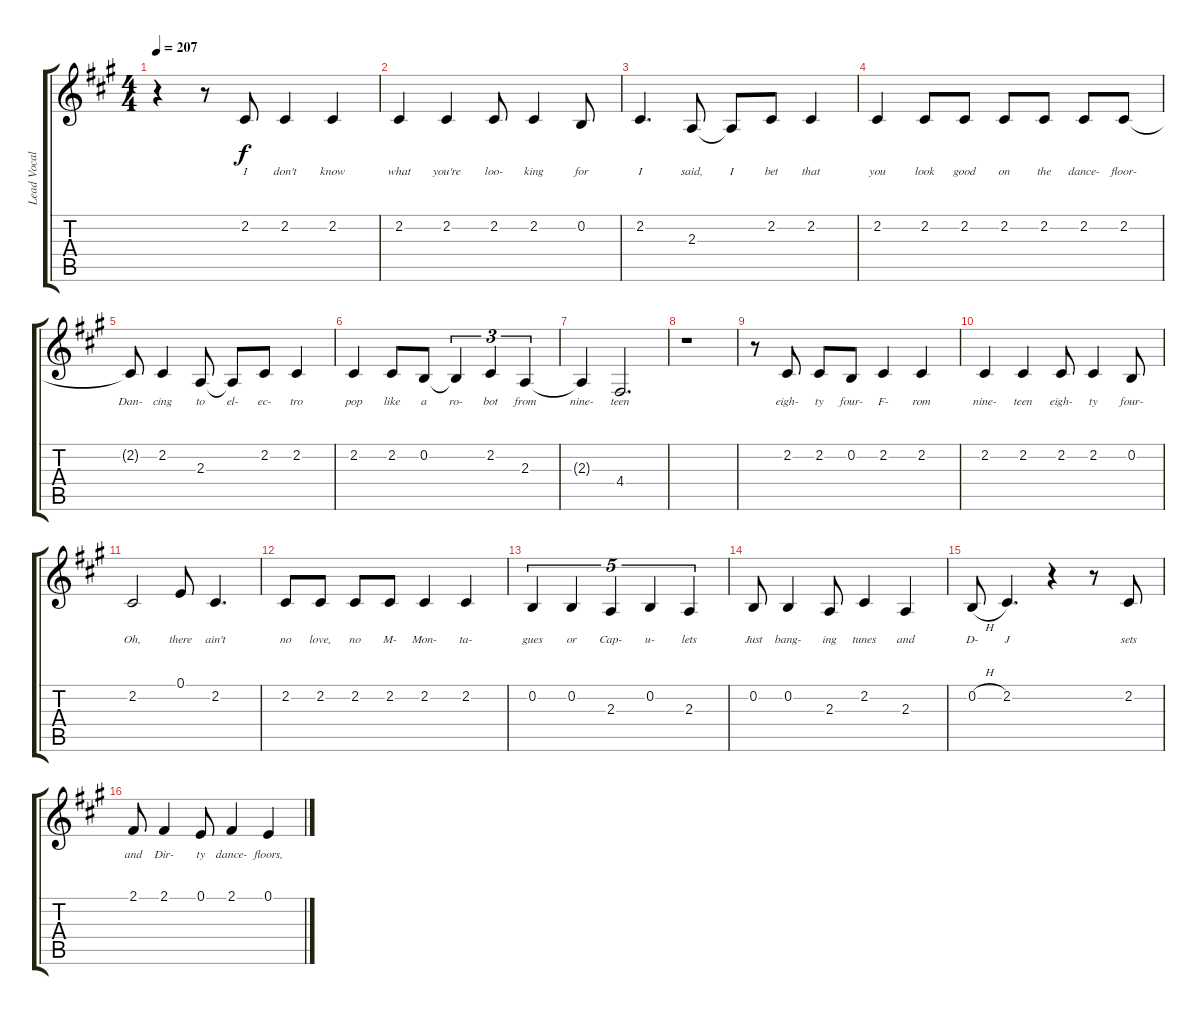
\track ("Lead Vocals" "Lead Vocal") {instrument lead2sawtooth}
\staff {score tabs}
\tuning (E4 B3 G3 D3 A2 E2) {hide}
\ts (4 4)
\tempo 207
\clef g2
\ks a
r.4{dy f} r.8 2.2.8{lyrics (0 "I") lyrics (1 "") lyrics (2 "") lyrics (3 "") lyrics (4 "")} 2.2.4{lyrics (0 "don't") lyrics (1 "") lyrics (2 "") lyrics (3 "") lyrics (4 "")} 2.2.4{lyrics (0 "know") lyrics (1 "") lyrics (2 "") lyrics (3 "") lyrics (4 "")} |
2.2.4{lyrics (0 "what") lyrics (1 "") lyrics (2 "") lyrics (3 "") lyrics (4 "")} 2.2.4{lyrics (0 "you're") lyrics (1 "") lyrics (2 "") lyrics (3 "") lyrics (4 "")} 2.2.8{lyrics (0 "loo-") lyrics (1 "") lyrics (2 "") lyrics (3 "") lyrics (4 "")} 2.2.4{lyrics (0 "king") lyrics (1 "") lyrics (2 "") lyrics (3 "") lyrics (4 "")} 0.2.8{lyrics (0 "for") lyrics (1 "") lyrics (2 "") lyrics (3 "") lyrics (4 "")} |
2.2.4{d lyrics (0 "I") lyrics (1 "") lyrics (2 "") lyrics (3 "") lyrics (4 "")} 2.3.8{lyrics (0 "said,") lyrics (1 "") lyrics (2 "") lyrics (3 "") lyrics (4 "")} 2.3{t}.8{lyrics (0 "I") lyrics (1 "") lyrics (2 "") lyrics (3 "") lyrics (4 "")} 2.2.8{lyrics (0 "bet") lyrics (1 "") lyrics (2 "") lyrics (3 "") lyrics (4 "")} 2.2.4{lyrics (0 "that") lyrics (1 "") lyrics (2 "") lyrics (3 "") lyrics (4 "")} |
2.2.4{lyrics (0 "you") lyrics (1 "") lyrics (2 "") lyrics (3 "") lyrics (4 "")} 2.2.8{lyrics (0 "look") lyrics (1 "") lyrics (2 "") lyrics (3 "") lyrics (4 "")} 2.2.8{lyrics (0 "good") lyrics (1 "") lyrics (2 "") lyrics (3 "") lyrics (4 "")} 2.2.8{lyrics (0 "on") lyrics (1 "") lyrics (2 "") lyrics (3 "") lyrics (4 "")} 2.2.8{lyrics (0 "the") lyrics (1 "") lyrics (2 "") lyrics (3 "") lyrics (4 "")} 2.2.8{lyrics (0 "dance-") lyrics (1 "") lyrics (2 "") lyrics (3 "") lyrics (4 "")} 2.2.8{lyrics (0 "floor-") lyrics (1 "") lyrics (2 "") lyrics (3 "") lyrics (4 "")} |
2.2{t}.8{lyrics (0 "Dan-") lyrics (1 "") lyrics (2 "") lyrics (3 "") lyrics (4 "")} 2.2.4{lyrics (0 "cing") lyrics (1 "") lyrics (2 "") lyrics (3 "") lyrics (4 "")} 2.3.8{lyrics (0 "to") lyrics (1 "") lyrics (2 "") lyrics (3 "") lyrics (4 "")} 2.3{t}.8{lyrics (0 "el-") lyrics (1 "") lyrics (2 "") lyrics (3 "") lyrics (4 "")} 2.2.8{lyrics (0 "ec-") lyrics (1 "") lyrics (2 "") lyrics (3 "") lyrics (4 "")} 2.2.4{lyrics (0 "tro") lyrics (1 "") lyrics (2 "") lyrics (3 "") lyrics (4 "")} |
2.2.4{lyrics (0 "pop") lyrics (1 "") lyrics (2 "") lyrics (3 "") lyrics (4 "")} 2.2.8{lyrics (0 "like") lyrics (1 "") lyrics (2 "") lyrics (3 "") lyrics (4 "")} 0.2.8{lyrics (0 "a") lyrics (1 "") lyrics (2 "") lyrics (3 "") lyrics (4 "")} 0.2{t}.4{tu (3 2) lyrics (0 "ro-") lyrics (1 "") lyrics (2 "") lyrics (3 "") lyrics (4 "")} 2.2.4{tu (3 2) lyrics (0 "bot") lyrics (1 "") lyrics (2 "") lyrics (3 "") lyrics (4 "")} 2.3.4{tu (3 2) lyrics (0 "from") lyrics (1 "") lyrics (2 "") lyrics (3 "") lyrics (4 "")} |
2.3{t}.4{lyrics (0 "nine-") lyrics (1 "") lyrics (2 "") lyrics (3 "") lyrics (4 "")} 4.4.2{d lyrics (0 "teen") lyrics (1 "") lyrics (2 "") lyrics (3 "") lyrics (4 "")} |
r.1 |
r.8 2.2.8{lyrics (0 "eigh-") lyrics (1 "") lyrics (2 "") lyrics (3 "") lyrics (4 "")} 2.2.8{lyrics (0 "ty") lyrics (1 "") lyrics (2 "") lyrics (3 "") lyrics (4 "")} 0.2.8{lyrics (0 "four-") lyrics (1 "") lyrics (2 "") lyrics (3 "") lyrics (4 "")} 2.2.4{lyrics (0 "F-") lyrics (1 "") lyrics (2 "") lyrics (3 "") lyrics (4 "")} 2.2.4{lyrics (0 "rom") lyrics (1 "") lyrics (2 "") lyrics (3 "") lyrics (4 "")} |
2.2.4{lyrics (0 "nine-") lyrics (1 "") lyrics (2 "") lyrics (3 "") lyrics (4 "")} 2.2.4{lyrics (0 "teen") lyrics (1 "") lyrics (2 "") lyrics (3 "") lyrics (4 "")} 2.2.8{lyrics (0 "eigh-") lyrics (1 "") lyrics (2 "") lyrics (3 "") lyrics (4 "")} 2.2.4{lyrics (0 "ty") lyrics (1 "") lyrics (2 "") lyrics (3 "") lyrics (4 "")} 0.2.8{lyrics (0 "four-") lyrics (1 "") lyrics (2 "") lyrics (3 "") lyrics (4 "")} |
2.2.2{lyrics (0 "Oh,") lyrics (1 "") lyrics (2 "") lyrics (3 "") lyrics (4 "")} 0.1.8{lyrics (0 "there") lyrics (1 "") lyrics (2 "") lyrics (3 "") lyrics (4 "")} 2.2.4{d lyrics (0 "ain't") lyrics (1 "") lyrics (2 "") lyrics (3 "") lyrics (4 "")} |
2.2.8{lyrics (0 "no") lyrics (1 "") lyrics (2 "") lyrics (3 "") lyrics (4 "")} 2.2.8{lyrics (0 "love,") lyrics (1 "") lyrics (2 "") lyrics (3 "") lyrics (4 "")} 2.2.8{lyrics (0 "no") lyrics (1 "") lyrics (2 "") lyrics (3 "") lyrics (4 "")} 2.2.8{lyrics (0 "M-") lyrics (1 "") lyrics (2 "") lyrics (3 "") lyrics (4 "")} 2.2.4{lyrics (0 "Mon-") lyrics (1 "") lyrics (2 "") lyrics (3 "") lyrics (4 "")} 2.2.4{lyrics (0 "ta-") lyrics (1 "") lyrics (2 "") lyrics (3 "") lyrics (4 "")} |
0.2.4{tu (5 4) lyrics (0 "gues") lyrics (1 "") lyrics (2 "") lyrics (3 "") lyrics (4 "")} 0.2.4{tu (5 4) lyrics (0 "or") lyrics (1 "") lyrics (2 "") lyrics (3 "") lyrics (4 "")} 2.3.4{tu (5 4) lyrics (0 "Cap-") lyrics (1 "") lyrics (2 "") lyrics (3 "") lyrics (4 "")} 0.2.4{tu (5 4) lyrics (0 "u-") lyrics (1 "") lyrics (2 "") lyrics (3 "") lyrics (4 "")} 2.3.4{tu (5 4) lyrics (0 "lets") lyrics (1 "") lyrics (2 "") lyrics (3 "") lyrics (4 "")} |
0.2.8{lyrics (0 "Just") lyrics (1 "") lyrics (2 "") lyrics (3 "") lyrics (4 "")} 0.2.4{lyrics (0 "bang-") lyrics (1 "") lyrics (2 "") lyrics (3 "") lyrics (4 "")} 2.3.8{lyrics (0 "ing") lyrics (1 "") lyrics (2 "") lyrics (3 "") lyrics (4 "")} 2.2.4{lyrics (0 "tunes") lyrics (1 "") lyrics (2 "") lyrics (3 "") lyrics (4 "")} 2.3.4{lyrics (0 "and") lyrics (1 "") lyrics (2 "") lyrics (3 "") lyrics (4 "")} |
0.2{h}.8{lyrics (0 "D-") lyrics (1 "") lyrics (2 "") lyrics (3 "") lyrics (4 "")} 2.2.4{d lyrics (0 "J") lyrics (1 "") lyrics (2 "") lyrics (3 "") lyrics (4 "")} r.4 r.8 2.2.8{lyrics (0 "sets") lyrics (1 "") lyrics (2 "") lyrics (3 "") lyrics (4 "")} |
2.1.8{lyrics (0 "and") lyrics (1 "") lyrics (2 "") lyrics (3 "") lyrics (4 "")} 2.1.4{lyrics (0 "Dir-") lyrics (1 "") lyrics (2 "") lyrics (3 "") lyrics (4 "")} 0.1.8{lyrics (0 "ty") lyrics (1 "") lyrics (2 "") lyrics (3 "") lyrics (4 "")} 2.1.4{lyrics (0 "dance-") lyrics (1 "") lyrics (2 "") lyrics (3 "") lyrics (4 "")} 0.1.4{lyrics (0 "floors,") lyrics (1 "") lyrics (2 "") lyrics (3 "") lyrics (4 "")}
